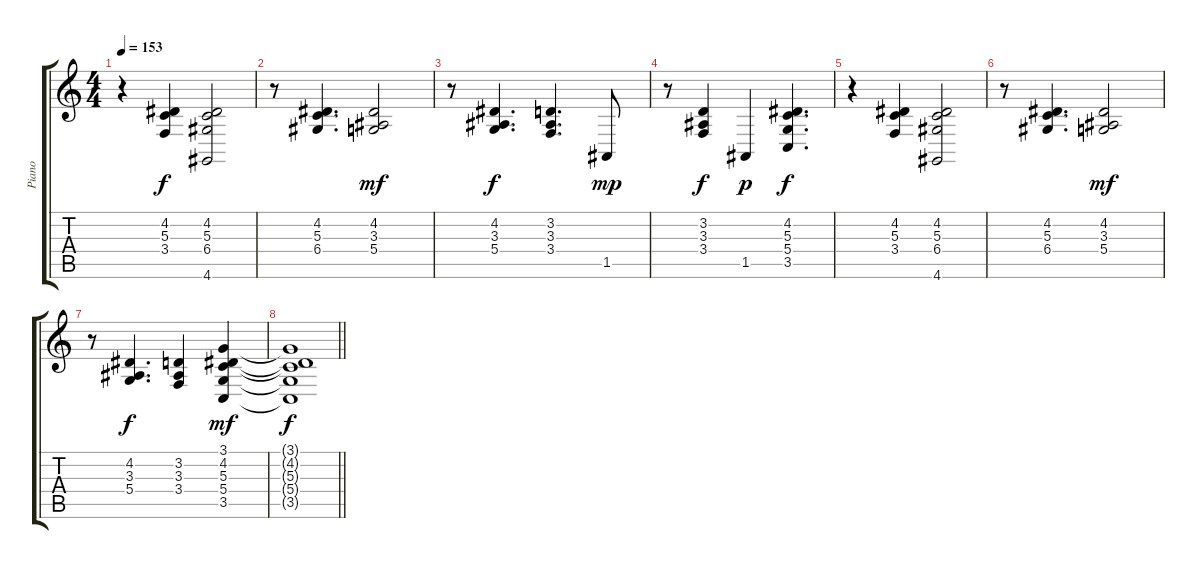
\track ("Piano" "Piano") {instrument brightacousticpiano}
\staff {score tabs}
\tuning (E4 B3 G3 D3 A2 E2) {hide}
\ts (4 4)
\tempo 153
\clef g2
\ks c
r.4{dy mf} (4.2 5.3 3.4).4{dy f} (4.2 5.3 6.4 4.6).2 |
r.8 (4.2 5.3 6.4).4{d} (4.2 3.3 5.4).2{dy mf} |
r.8 (4.2 3.3 5.4).4{d dy f} (3.2 3.3 3.4).4{d} 1.5.8{dy mp} |
r.8 (3.2 3.3 3.4).4{dy f} 1.5.4{dy p} (4.2 5.3 5.4 3.5).4{d dy f} |
r.4 (4.2 5.3 3.4).4 (4.2 5.3 6.4 4.6).2 |
r.8 (4.2 5.3 6.4).4{d} (4.2 3.3 5.4).2{dy mf} |
r.8 (4.2 3.3 5.4).4{d dy f} (3.2 3.3 3.4).4 (3.1 4.2 5.3 5.4 3.5).4{dy mf} |
\barLineRight lightlight
(3.1{t} 4.2{t} 5.3{t} 5.4{t} 3.5{t}).1{dy f}
